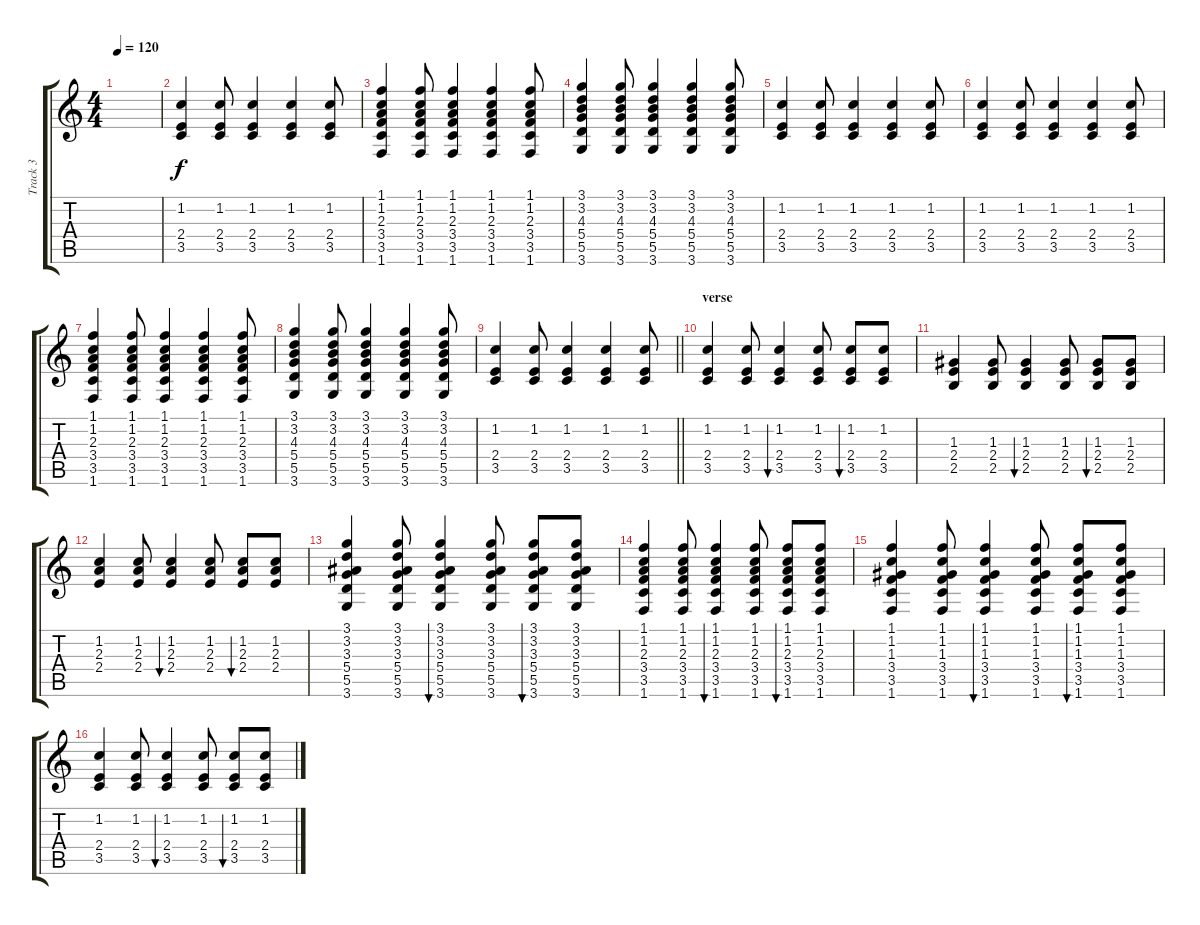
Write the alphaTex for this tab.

\track ("Track 3" "Track 3") {instrument electricguitarclean}
\staff {score tabs}
\tuning (E4 B3 G3 D3 A2 E2) {hide}
\ts (4 4)
\tempo 120
\clef g2
\ks c
|
(1.2 2.4 3.5).4 (1.2 2.4 3.5).8 (1.2 2.4 3.5).4 (1.2 2.4 3.5).4 (1.2 2.4 3.5).8 |
(1.1 1.2 2.3 3.4 3.5 1.6).4 (1.1 1.2 2.3 3.4 3.5 1.6).8 (1.1 1.2 2.3 3.4 3.5 1.6).4 (1.1 1.2 2.3 3.4 3.5 1.6).4 (1.1 1.2 2.3 3.4 3.5 1.6).8 |
(3.1 3.2 4.3 5.4 5.5 3.6).4 (3.1 3.2 4.3 5.4 5.5 3.6).8 (3.1 3.2 4.3 5.4 5.5 3.6).4 (3.1 3.2 4.3 5.4 5.5 3.6).4 (3.1 3.2 4.3 5.4 5.5 3.6).8 |
(1.2 2.4 3.5).4 (1.2 2.4 3.5).8 (1.2 2.4 3.5).4 (1.2 2.4 3.5).4 (1.2 2.4 3.5).8 |
(1.2 2.4 3.5).4 (1.2 2.4 3.5).8 (1.2 2.4 3.5).4 (1.2 2.4 3.5).4 (1.2 2.4 3.5).8 |
(1.1 1.2 2.3 3.4 3.5 1.6).4 (1.1 1.2 2.3 3.4 3.5 1.6).8 (1.1 1.2 2.3 3.4 3.5 1.6).4 (1.1 1.2 2.3 3.4 3.5 1.6).4 (1.1 1.2 2.3 3.4 3.5 1.6).8 |
(3.1 3.2 4.3 5.4 5.5 3.6).4 (3.1 3.2 4.3 5.4 5.5 3.6).8 (3.1 3.2 4.3 5.4 5.5 3.6).4 (3.1 3.2 4.3 5.4 5.5 3.6).4 (3.1 3.2 4.3 5.4 5.5 3.6).8 |
\barLineRight lightlight
(1.2 2.4 3.5).4 (1.2 2.4 3.5).8 (1.2 2.4 3.5).4 (1.2 2.4 3.5).4 (1.2 2.4 3.5).8 |
\section ("" "verse")
(1.2 2.4 3.5).4 (1.2 2.4 3.5).8 (1.2 2.4 3.5).4{bu 60} (1.2 2.4 3.5).8 (1.2 2.4 3.5).8{bu 60} (1.2 2.4 3.5).8 |
(1.3 2.4 2.5).4 (1.3 2.4 2.5).8 (1.3 2.4 2.5).4{bu 60} (1.3 2.4 2.5).8 (1.3 2.4 2.5).8{bu 60} (1.3 2.4 2.5).8 |
(1.2 2.3 2.4).4 (1.2 2.3 2.4).8 (1.2 2.3 2.4).4{bu 60} (1.2 2.3 2.4).8 (1.2 2.3 2.4).8{bu 60} (1.2 2.3 2.4).8 |
(3.1 3.2 3.3 5.4 5.5 3.6).4 (3.1 3.2 3.3 5.4 5.5 3.6).8 (3.1 3.2 3.3 5.4 5.5 3.6).4{bu 60} (3.1 3.2 3.3 5.4 5.5 3.6).8 (3.1 3.2 3.3 5.4 5.5 3.6).8{bu 60} (3.1 3.2 3.3 5.4 5.5 3.6).8 |
(1.1 1.2 2.3 3.4 3.5 1.6).4 (1.1 1.2 2.3 3.4 3.5 1.6).8 (1.1 1.2 2.3 3.4 3.5 1.6).4{bu 60} (1.1 1.2 2.3 3.4 3.5 1.6).8 (1.1 1.2 2.3 3.4 3.5 1.6).8{bu 60} (1.1 1.2 2.3 3.4 3.5 1.6).8 |
(1.1 1.2 1.3 3.4 3.5 1.6).4 (1.1 1.2 1.3 3.4 3.5 1.6).8 (1.1 1.2 1.3 3.4 3.5 1.6).4{bu 60} (1.1 1.2 1.3 3.4 3.5 1.6).8 (1.1 1.2 1.3 3.4 3.5 1.6).8{bu 60} (1.1 1.2 1.3 3.4 3.5 1.6).8 |
(1.2 2.4 3.5).4 (1.2 2.4 3.5).8 (1.2 2.4 3.5).4{bu 60} (1.2 2.4 3.5).8 (1.2 2.4 3.5).8{bu 60} (1.2 2.4 3.5).8
